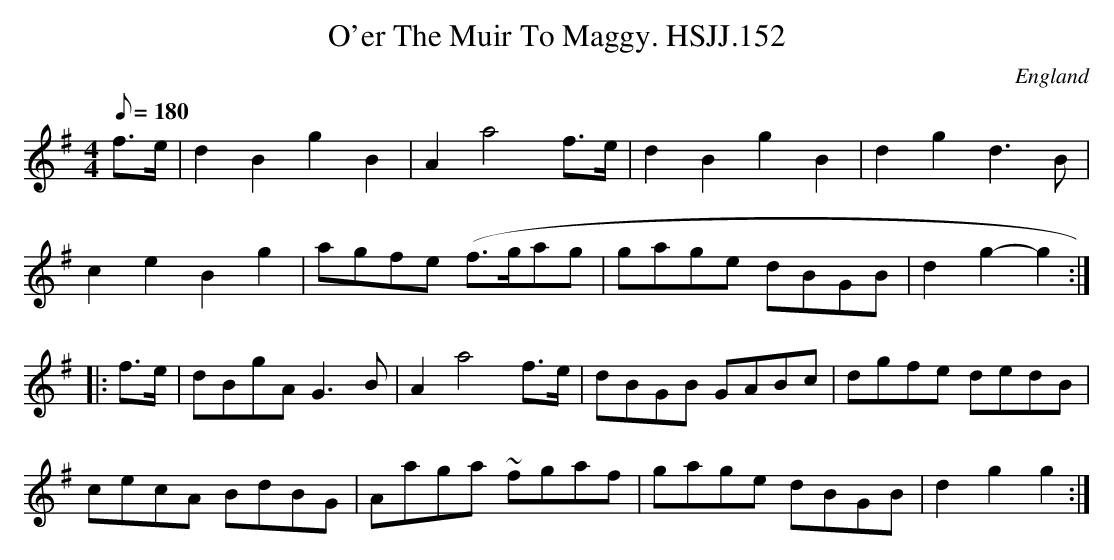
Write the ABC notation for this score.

X:1
T:O'er The Muir To Maggy. HSJJ.152
M:4/4
L:1/8
Q:180
O:England
K:G
f>e|d2B2g2B2|A2a4f>e|d2B2g2B2|d2g2d3B|!
c2e2B2g2|agfe (f>gag|gage dBGB|d2g2-g2:|!
|:f>e|dBgAG3B|A2a4f>e|dBGB GABc|dgfe dedB|!
cecA BdBG|Aaga ~fgaf|gage dBGB|d2g2g2:|]
